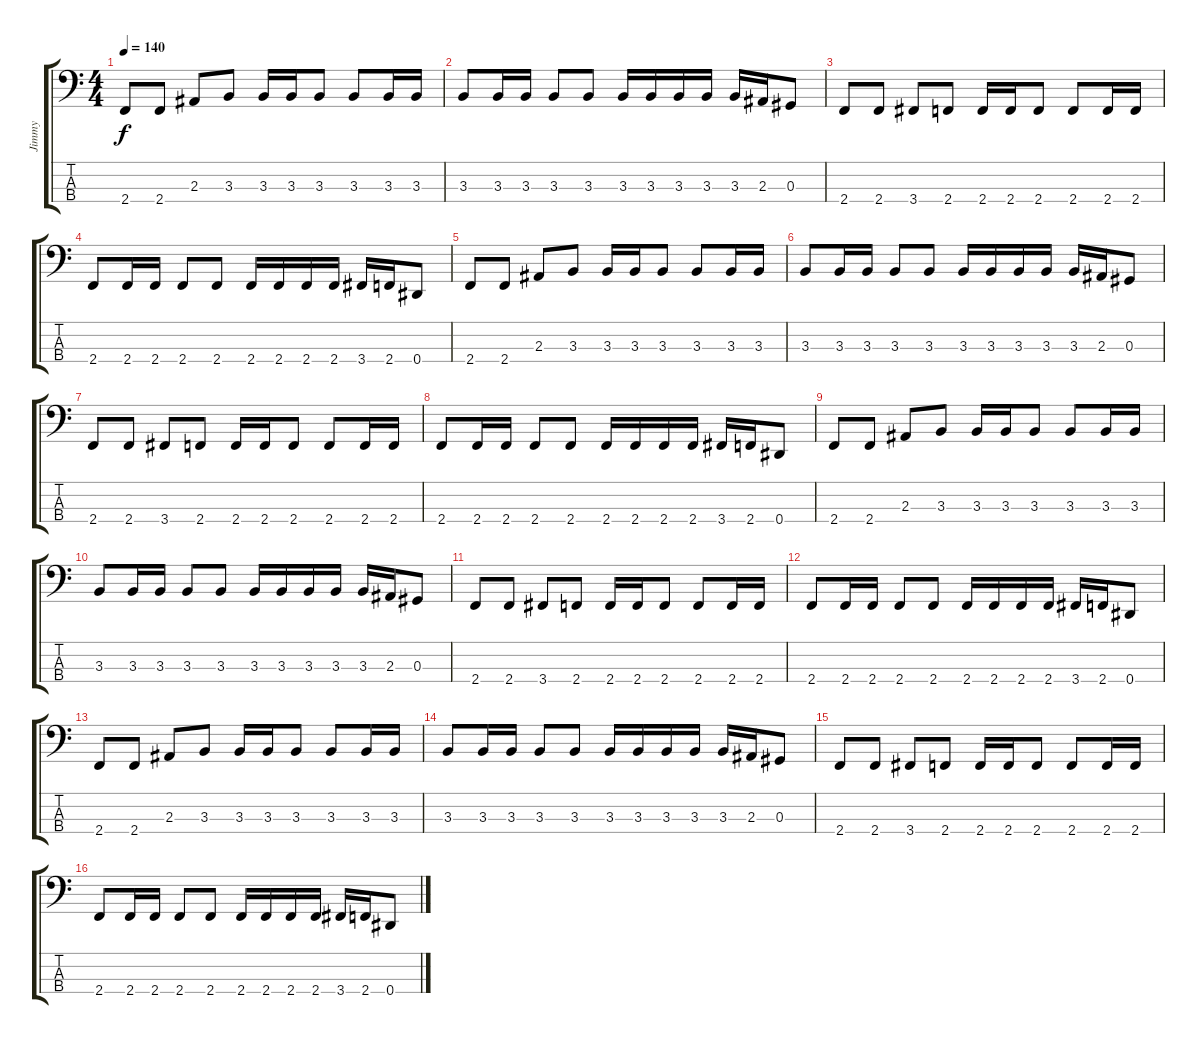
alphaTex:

\track ("Jimmy" "Jimmy") {instrument electricbasspick}
\staff {score tabs}
\tuning (Gb2 Db2 Ab1 Eb1) {hide}
\ts (4 4)
\tempo 140
\clef f4
\ks c
2.4.8{dy f} 2.4.8 2.3.8 3.3.8 3.3.16 3.3.16 3.3.8 3.3.8 3.3.16 3.3.16 |
3.3.8 3.3.16 3.3.16 3.3.8 3.3.8 3.3.16 3.3.16 3.3.16 3.3.16 3.3.16 2.3.16 0.3.8 |
2.4.8 2.4.8 3.4.8 2.4.8 2.4.16 2.4.16 2.4.8 2.4.8 2.4.16 2.4.16 |
2.4.8 2.4.16 2.4.16 2.4.8 2.4.8 2.4.16 2.4.16 2.4.16 2.4.16 3.4.16 2.4.16 0.4.8 |
2.4.8 2.4.8 2.3.8 3.3.8 3.3.16 3.3.16 3.3.8 3.3.8 3.3.16 3.3.16 |
3.3.8 3.3.16 3.3.16 3.3.8 3.3.8 3.3.16 3.3.16 3.3.16 3.3.16 3.3.16 2.3.16 0.3.8 |
2.4.8 2.4.8 3.4.8 2.4.8 2.4.16 2.4.16 2.4.8 2.4.8 2.4.16 2.4.16 |
2.4.8 2.4.16 2.4.16 2.4.8 2.4.8 2.4.16 2.4.16 2.4.16 2.4.16 3.4.16 2.4.16 0.4.8 |
2.4.8 2.4.8 2.3.8 3.3.8 3.3.16 3.3.16 3.3.8 3.3.8 3.3.16 3.3.16 |
3.3.8 3.3.16 3.3.16 3.3.8 3.3.8 3.3.16 3.3.16 3.3.16 3.3.16 3.3.16 2.3.16 0.3.8 |
2.4.8 2.4.8 3.4.8 2.4.8 2.4.16 2.4.16 2.4.8 2.4.8 2.4.16 2.4.16 |
2.4.8 2.4.16 2.4.16 2.4.8 2.4.8 2.4.16 2.4.16 2.4.16 2.4.16 3.4.16 2.4.16 0.4.8 |
2.4.8 2.4.8 2.3.8 3.3.8 3.3.16 3.3.16 3.3.8 3.3.8 3.3.16 3.3.16 |
3.3.8 3.3.16 3.3.16 3.3.8 3.3.8 3.3.16 3.3.16 3.3.16 3.3.16 3.3.16 2.3.16 0.3.8 |
2.4.8 2.4.8 3.4.8 2.4.8 2.4.16 2.4.16 2.4.8 2.4.8 2.4.16 2.4.16 |
2.4.8 2.4.16 2.4.16 2.4.8 2.4.8 2.4.16 2.4.16 2.4.16 2.4.16 3.4.16 2.4.16 0.4.8
